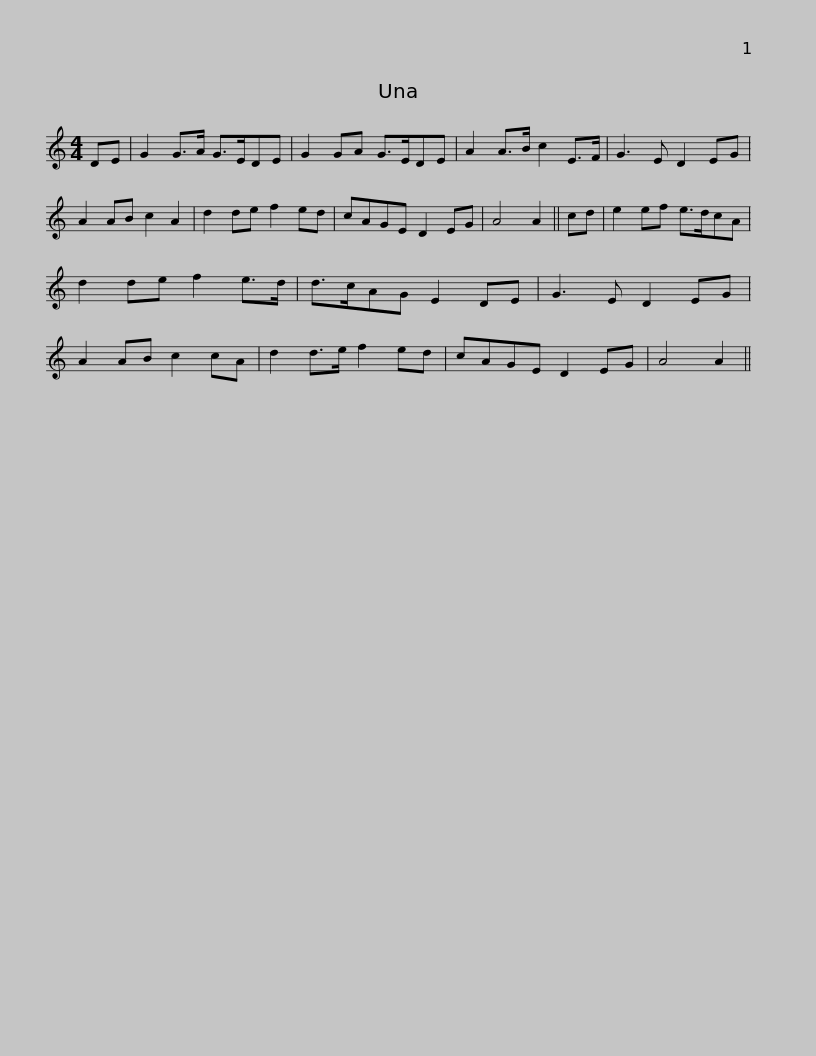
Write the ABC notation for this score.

X:1
L:1/8
M:4/4
I:linebreak $
K:C
V:1 treble
V:1
 DE | G2 G>A G>EDE | G2 GA G>EDE | A2 A>B c2 E>F | G3 E D2 EG | %5
 A2 AB c2 A2 | d2 de f2 ed |$ cAGE D2 EG | A4 A2 || cd | %10
 e2 ef e>dcA | d2 de f2 e>d | d>cAG E2 DE | G3 E D2 EG | A2 AB c2 cA |$ %15
 d2 d>e f2 ed | cAGE D2 EG | A4 A2 || %18
